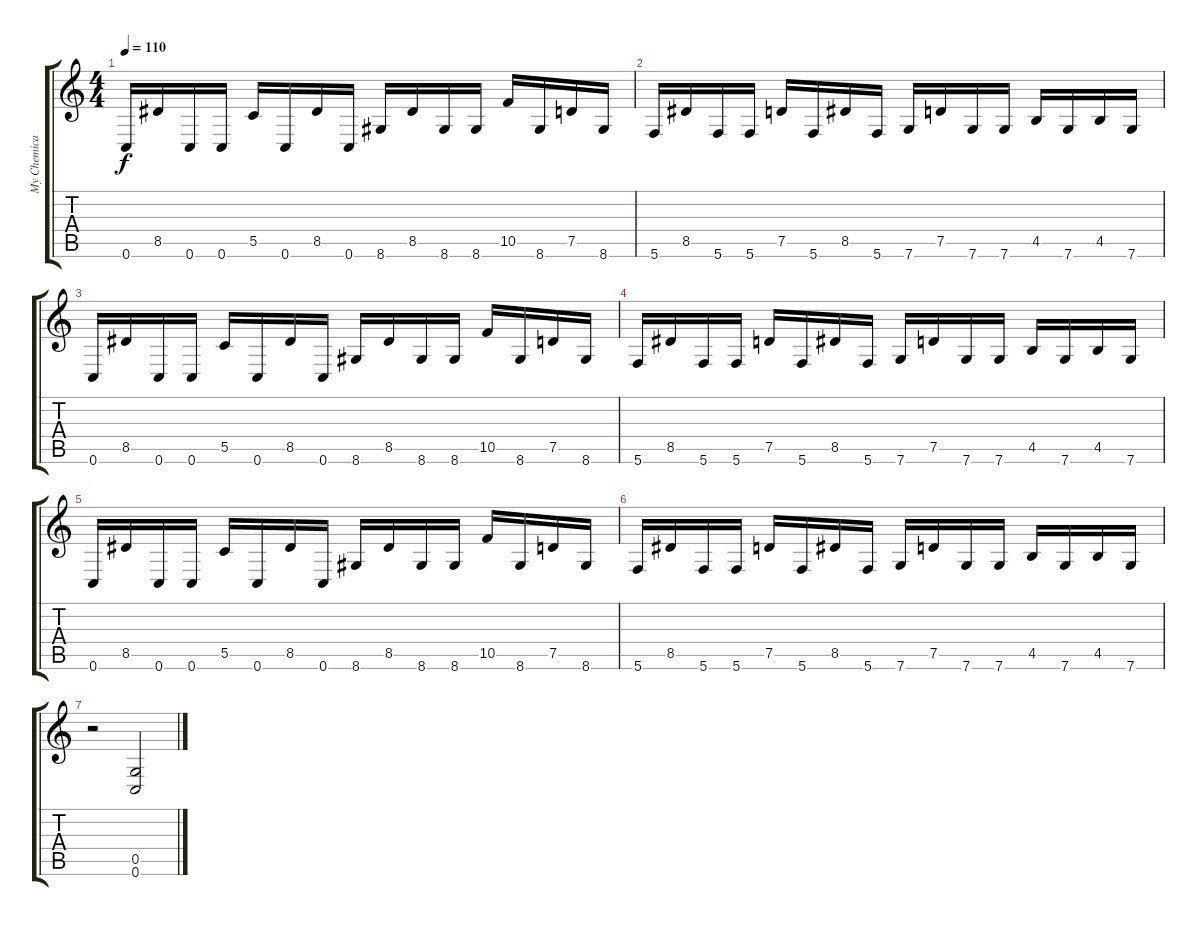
\track ("My Chemical Kevin" "My Chemica") {instrument overdrivenguitar}
\staff {score tabs}
\tuning (D4 A3 F3 C3 G2 C2) {hide}
\ts (4 4)
\tempo 110
\clef g2
\ks c
0.6.16{dy f} 8.5.16 0.6.16 0.6.16 5.5.16 0.6.16 8.5.16 0.6.16 8.6.16 8.5.16 8.6.16 8.6.16 10.5.16 8.6.16 7.5.16 8.6.16 |
5.6.16 8.5.16 5.6.16 5.6.16 7.5.16 5.6.16 8.5.16 5.6.16 7.6.16 7.5.16 7.6.16 7.6.16 4.5.16 7.6.16 4.5.16 7.6.16 |
0.6.16 8.5.16 0.6.16 0.6.16 5.5.16 0.6.16 8.5.16 0.6.16 8.6.16 8.5.16 8.6.16 8.6.16 10.5.16 8.6.16 7.5.16 8.6.16 |
5.6.16 8.5.16 5.6.16 5.6.16 7.5.16 5.6.16 8.5.16 5.6.16 7.6.16 7.5.16 7.6.16 7.6.16 4.5.16 7.6.16 4.5.16 7.6.16 |
0.6.16 8.5.16 0.6.16 0.6.16 5.5.16 0.6.16 8.5.16 0.6.16 8.6.16 8.5.16 8.6.16 8.6.16 10.5.16 8.6.16 7.5.16 8.6.16 |
5.6.16 8.5.16 5.6.16 5.6.16 7.5.16 5.6.16 8.5.16 5.6.16 7.6.16 7.5.16 7.6.16 7.6.16 4.5.16 7.6.16 4.5.16 7.6.16 |
r.2 (0.5 0.6).2
